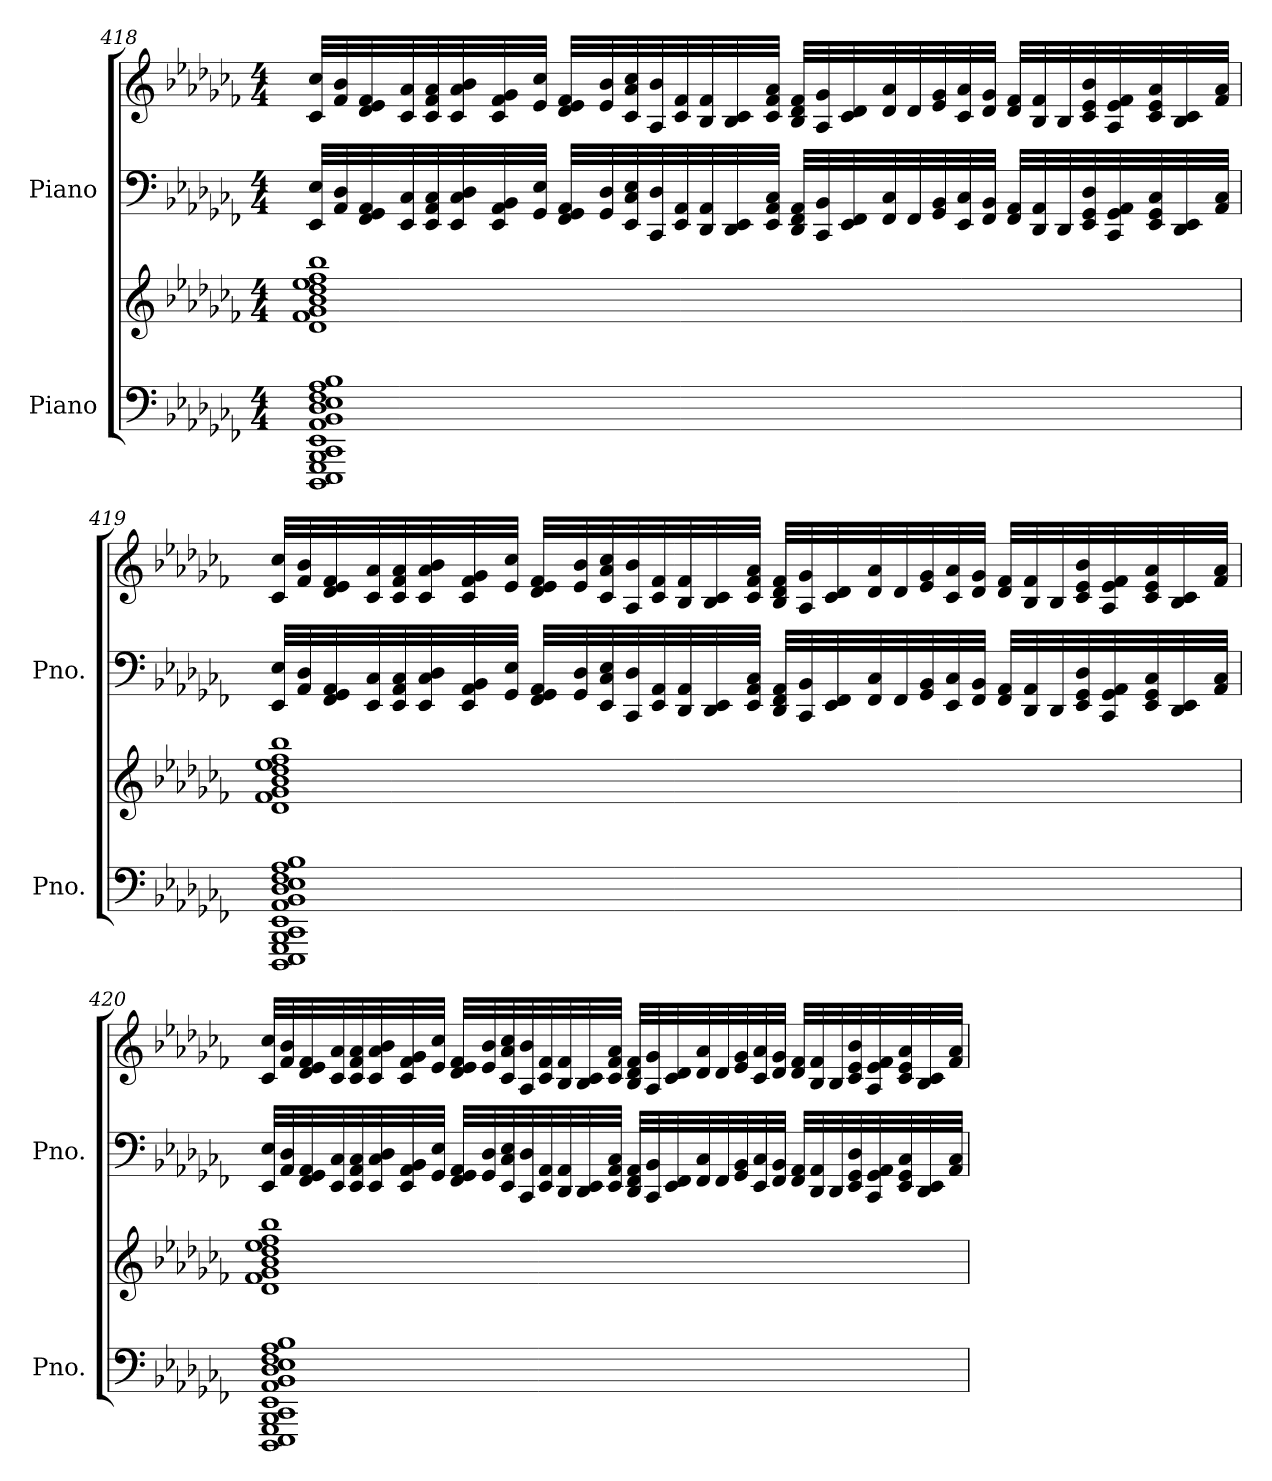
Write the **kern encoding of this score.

**kern	**kern	**kern	**kern
*part2	*part2	*part1	*part1
*staff4	*staff3	*staff2	*staff1
*I"Piano	*	*I"Piano	*
*I'Pno.	*	*I'Pno.	*
!!LO:LB:g=z
*clefF4	*clefG2	*clefF4	*clefG2
*ITrd14c24	*ITrd14c24	*ITrd-21c-36	*ITrd-21c-36
*k[b-e-a-d-g-c-f-]	*k[b-e-a-d-g-c-f-]	*k[b-e-a-d-g-c-f-]	*k[b-e-a-d-g-c-f-]
*M4/4	*M4/4	*M4/4	*M4/4
=418	=418	=418	=418
1DDDDD- 1EEEEE- 1GGGGG- 1BBBBB- 1CCCC- 1EEEE- 1AAAA- 1BBBB- 1DDD- 1EEE- 1FFF- 1AAA- 1BBB-	1DD- 1FF- 1GG- 1BB- 1D- 1E- 1F- 1B-	32ee-/ 32eee-/LLL	32cccc-/ 32ccccc-/LLL
.	.	32aa-/ 32ddd-/	32ffff-/ 32bbbb-/
.	.	32ff-/ 32gg-/ 32aa-/	32dddd-/ 32eeee-/ 32ffff-/
.	.	32ee-/ 32ccc-/	32cccc-/ 32aaaa-/
.	.	32ee-/ 32aa-/ 32ccc-/	32cccc-/ 32ffff-/ 32aaaa-/
.	.	32ee-/ 32ccc-/ 32ddd-/	32cccc-/ 32aaaa-/ 32bbbb-/
.	.	32ee-/ 32aa-/ 32bb-/	32cccc-/ 32ffff-/ 32gggg-/
.	.	32gg-/ 32eee-/JJJ	32eeee-/ 32ccccc-/JJJ
.	.	32ff-/ 32gg-/ 32aa-/LLL	32dddd-/ 32eeee-/ 32ffff-/LLL
.	.	32gg-/ 32ddd-/	32eeee-/ 32bbbb-/
.	.	32ee-/ 32ccc-/ 32eee-/	32cccc-/ 32aaaa-/ 32ccccc-/
.	.	32cc-/ 32ddd-/	32aaa-/ 32bbbb-/
.	.	32ee-/ 32aa-/	32cccc-/ 32ffff-/
.	.	32dd-/ 32aa-/	32bbb-/ 32ffff-/
.	.	32dd-/ 32ee-/	32bbb-/ 32cccc-/
.	.	32ee-/ 32aa-/ 32ccc-/JJJ	32cccc-/ 32ffff-/ 32aaaa-/JJJ
.	.	32dd-/ 32ff-/ 32aa-/LLL	32bbb-/ 32dddd-/ 32ffff-/LLL
.	.	32cc-/ 32bb-/	32aaa-/ 32gggg-/
.	.	32ee-/ 32ff-/	32cccc-/ 32dddd-/
.	.	32ff-/ 32ccc-/	32dddd-/ 32aaaa-/
.	.	32ff-/	32dddd-/
.	.	32gg-/ 32bb-/	32eeee-/ 32gggg-/
.	.	32ee-/ 32ccc-/	32cccc-/ 32aaaa-/
.	.	32ff-/ 32bb-/JJJ	32dddd-/ 32gggg-/JJJ
.	.	32ff-/ 32aa-/LLL	32dddd-/ 32ffff-/LLL
.	.	32dd-/ 32aa-/	32bbb-/ 32ffff-/
.	.	32dd-/	32bbb-/
.	.	32ee-/ 32gg-/ 32ddd-/	32cccc-/ 32eeee-/ 32bbbb-/
.	.	32cc-/ 32gg-/ 32aa-/	32aaa-/ 32eeee-/ 32ffff-/
.	.	32ee-/ 32gg-/ 32ccc-/	32cccc-/ 32eeee-/ 32aaaa-/
.	.	32dd-/ 32ee-/	32bbb-/ 32cccc-/
.	.	32aa-/ 32ccc-/JJJ	32ffff-/ 32aaaa-/JJJ
!!LO:LB:g=z
=419	=419	=419	=419
1DDDDD- 1EEEEE- 1GGGGG- 1BBBBB- 1CCCC- 1EEEE- 1AAAA- 1BBBB- 1DDD- 1EEE- 1FFF- 1AAA- 1BBB-	1DD- 1FF- 1GG- 1BB- 1D- 1E- 1F- 1B-	32ee-/ 32eee-/LLL	32cccc-/ 32ccccc-/LLL
.	.	32aa-/ 32ddd-/	32ffff-/ 32bbbb-/
.	.	32ff-/ 32gg-/ 32aa-/	32dddd-/ 32eeee-/ 32ffff-/
.	.	32ee-/ 32ccc-/	32cccc-/ 32aaaa-/
.	.	32ee-/ 32aa-/ 32ccc-/	32cccc-/ 32ffff-/ 32aaaa-/
.	.	32ee-/ 32ccc-/ 32ddd-/	32cccc-/ 32aaaa-/ 32bbbb-/
.	.	32ee-/ 32aa-/ 32bb-/	32cccc-/ 32ffff-/ 32gggg-/
.	.	32gg-/ 32eee-/JJJ	32eeee-/ 32ccccc-/JJJ
.	.	32ff-/ 32gg-/ 32aa-/LLL	32dddd-/ 32eeee-/ 32ffff-/LLL
.	.	32gg-/ 32ddd-/	32eeee-/ 32bbbb-/
.	.	32ee-/ 32ccc-/ 32eee-/	32cccc-/ 32aaaa-/ 32ccccc-/
.	.	32cc-/ 32ddd-/	32aaa-/ 32bbbb-/
.	.	32ee-/ 32aa-/	32cccc-/ 32ffff-/
.	.	32dd-/ 32aa-/	32bbb-/ 32ffff-/
.	.	32dd-/ 32ee-/	32bbb-/ 32cccc-/
.	.	32ee-/ 32aa-/ 32ccc-/JJJ	32cccc-/ 32ffff-/ 32aaaa-/JJJ
.	.	32dd-/ 32ff-/ 32aa-/LLL	32bbb-/ 32dddd-/ 32ffff-/LLL
.	.	32cc-/ 32bb-/	32aaa-/ 32gggg-/
.	.	32ee-/ 32ff-/	32cccc-/ 32dddd-/
.	.	32ff-/ 32ccc-/	32dddd-/ 32aaaa-/
.	.	32ff-/	32dddd-/
.	.	32gg-/ 32bb-/	32eeee-/ 32gggg-/
.	.	32ee-/ 32ccc-/	32cccc-/ 32aaaa-/
.	.	32ff-/ 32bb-/JJJ	32dddd-/ 32gggg-/JJJ
.	.	32ff-/ 32aa-/LLL	32dddd-/ 32ffff-/LLL
.	.	32dd-/ 32aa-/	32bbb-/ 32ffff-/
.	.	32dd-/	32bbb-/
.	.	32ee-/ 32gg-/ 32ddd-/	32cccc-/ 32eeee-/ 32bbbb-/
.	.	32cc-/ 32gg-/ 32aa-/	32aaa-/ 32eeee-/ 32ffff-/
.	.	32ee-/ 32gg-/ 32ccc-/	32cccc-/ 32eeee-/ 32aaaa-/
.	.	32dd-/ 32ee-/	32bbb-/ 32cccc-/
.	.	32aa-/ 32ccc-/JJJ	32ffff-/ 32aaaa-/JJJ
!!LO:PB:g=z
=420	=420	=420	=420
1DDDDD- 1EEEEE- 1GGGGG- 1BBBBB- 1CCCC- 1EEEE- 1AAAA- 1BBBB- 1DDD- 1EEE- 1FFF- 1AAA- 1BBB-	1DD- 1FF- 1GG- 1BB- 1D- 1E- 1F- 1B-	32ee-/ 32eee-/LLL	32cccc-/ 32ccccc-/LLL
.	.	32aa-/ 32ddd-/	32ffff-/ 32bbbb-/
.	.	32ff-/ 32gg-/ 32aa-/	32dddd-/ 32eeee-/ 32ffff-/
.	.	32ee-/ 32ccc-/	32cccc-/ 32aaaa-/
.	.	32ee-/ 32aa-/ 32ccc-/	32cccc-/ 32ffff-/ 32aaaa-/
.	.	32ee-/ 32ccc-/ 32ddd-/	32cccc-/ 32aaaa-/ 32bbbb-/
.	.	32ee-/ 32aa-/ 32bb-/	32cccc-/ 32ffff-/ 32gggg-/
.	.	32gg-/ 32eee-/JJJ	32eeee-/ 32ccccc-/JJJ
.	.	32ff-/ 32gg-/ 32aa-/LLL	32dddd-/ 32eeee-/ 32ffff-/LLL
.	.	32gg-/ 32ddd-/	32eeee-/ 32bbbb-/
.	.	32ee-/ 32ccc-/ 32eee-/	32cccc-/ 32aaaa-/ 32ccccc-/
.	.	32cc-/ 32ddd-/	32aaa-/ 32bbbb-/
.	.	32ee-/ 32aa-/	32cccc-/ 32ffff-/
.	.	32dd-/ 32aa-/	32bbb-/ 32ffff-/
.	.	32dd-/ 32ee-/	32bbb-/ 32cccc-/
.	.	32ee-/ 32aa-/ 32ccc-/JJJ	32cccc-/ 32ffff-/ 32aaaa-/JJJ
.	.	32dd-/ 32ff-/ 32aa-/LLL	32bbb-/ 32dddd-/ 32ffff-/LLL
.	.	32cc-/ 32bb-/	32aaa-/ 32gggg-/
.	.	32ee-/ 32ff-/	32cccc-/ 32dddd-/
.	.	32ff-/ 32ccc-/	32dddd-/ 32aaaa-/
.	.	32ff-/	32dddd-/
.	.	32gg-/ 32bb-/	32eeee-/ 32gggg-/
.	.	32ee-/ 32ccc-/	32cccc-/ 32aaaa-/
.	.	32ff-/ 32bb-/JJJ	32dddd-/ 32gggg-/JJJ
.	.	32ff-/ 32aa-/LLL	32dddd-/ 32ffff-/LLL
.	.	32dd-/ 32aa-/	32bbb-/ 32ffff-/
.	.	32dd-/	32bbb-/
.	.	32ee-/ 32gg-/ 32ddd-/	32cccc-/ 32eeee-/ 32bbbb-/
.	.	32cc-/ 32gg-/ 32aa-/	32aaa-/ 32eeee-/ 32ffff-/
.	.	32ee-/ 32gg-/ 32ccc-/	32cccc-/ 32eeee-/ 32aaaa-/
.	.	32dd-/ 32ee-/	32bbb-/ 32cccc-/
.	.	32aa-/ 32ccc-/JJJ	32ffff-/ 32aaaa-/JJJ
=	=	=	=
*-	*-	*-	*-
